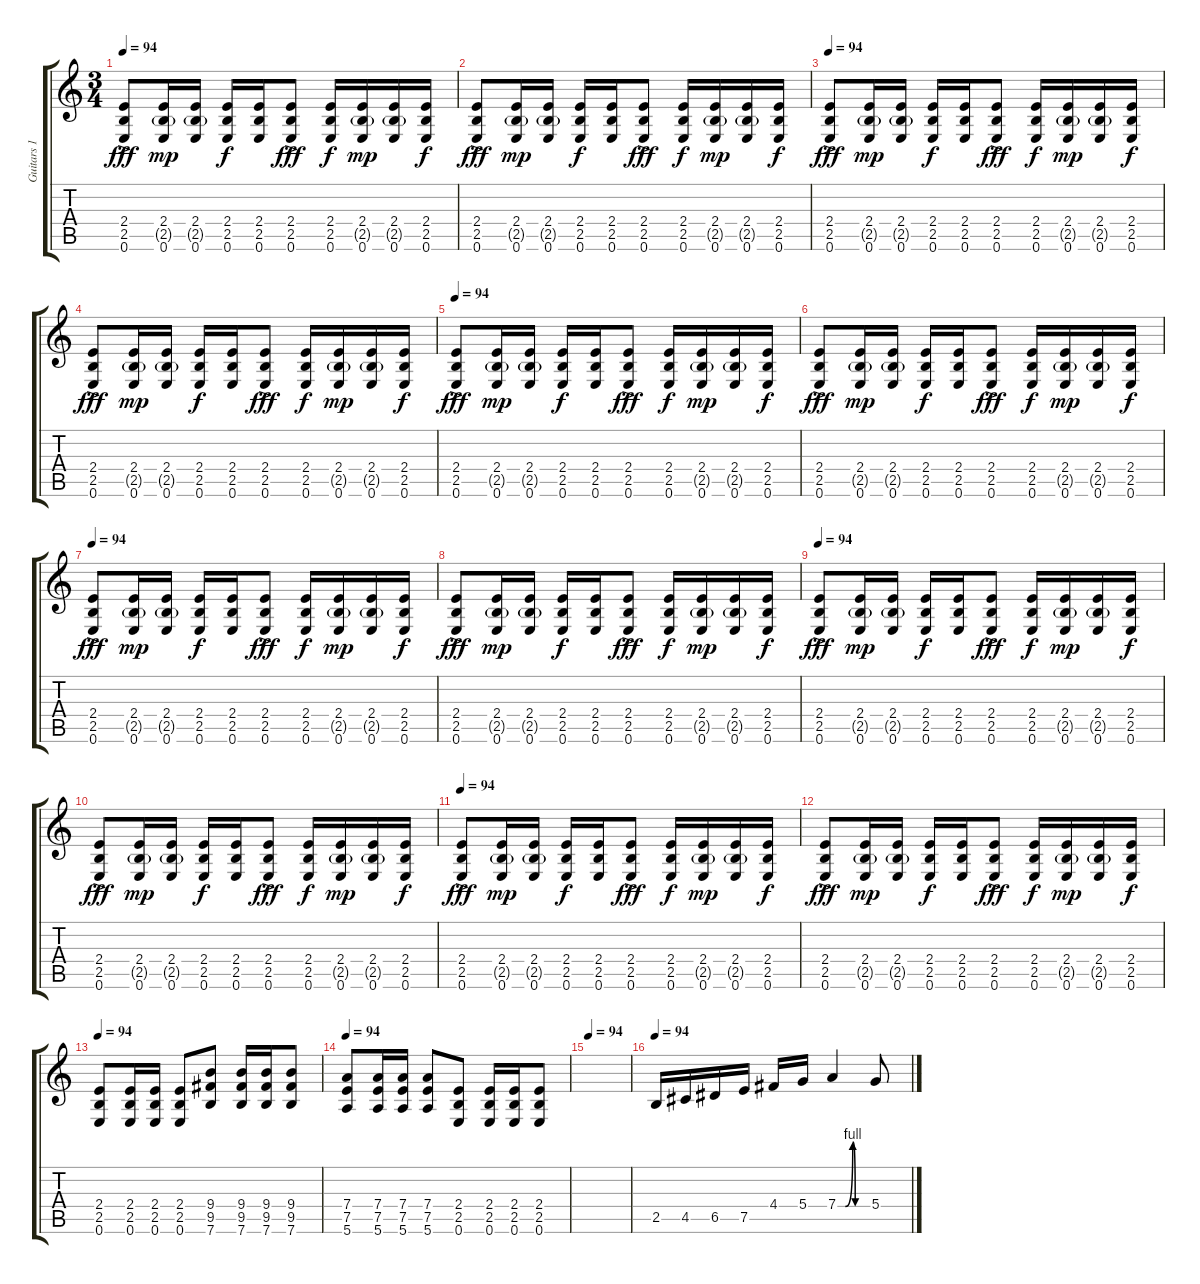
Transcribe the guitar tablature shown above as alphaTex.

\track ("Guitars 1" "Guitars 1") {instrument electricguitarjazz}
\staff {score tabs}
\tuning (E4 B3 G3 D3 A2 E2) {hide}
\ts (3 4)
\tempo 94
\clef g2
\ks c
(2.4{ac} 2.5{ac} 0.6{ac}).8{dy fff volume 11 instrument overdrivenguitar} (2.4 2.5{g} 0.6).16{dy mp} (2.4 2.5{g} 0.6).16 (2.4 2.5 0.6).16{dy f} (2.4 2.5 0.6).16 (2.4 2.5 0.6{ac}).8{dy fff} (2.4 2.5 0.6).16{dy f} (2.4 2.5{g} 0.6).16{dy mp} (2.4 2.5{g} 0.6).16 (2.4 2.5 0.6).16{dy f} |
(2.4{ac} 2.5{ac} 0.6{ac}).8{dy fff volume 11 instrument overdrivenguitar} (2.4 2.5{g} 0.6).16{dy mp} (2.4 2.5{g} 0.6).16 (2.4 2.5 0.6).16{dy f} (2.4 2.5 0.6).16 (2.4 2.5 0.6{ac}).8{dy fff} (2.4 2.5 0.6).16{dy f} (2.4 2.5{g} 0.6).16{dy mp} (2.4 2.5{g} 0.6).16 (2.4 2.5 0.6).16{dy f} |
\tempo 94
(2.4{ac} 2.5{ac} 0.6{ac}).8{dy fff volume 11 instrument overdrivenguitar} (2.4 2.5{g} 0.6).16{dy mp} (2.4 2.5{g} 0.6).16 (2.4 2.5 0.6).16{dy f} (2.4 2.5 0.6).16 (2.4 2.5 0.6{ac}).8{dy fff} (2.4 2.5 0.6).16{dy f} (2.4 2.5{g} 0.6).16{dy mp} (2.4 2.5{g} 0.6).16 (2.4 2.5 0.6).16{dy f} |
(2.4{ac} 2.5{ac} 0.6{ac}).8{dy fff volume 11 instrument overdrivenguitar} (2.4 2.5{g} 0.6).16{dy mp} (2.4 2.5{g} 0.6).16 (2.4 2.5 0.6).16{dy f} (2.4 2.5 0.6).16 (2.4 2.5 0.6{ac}).8{dy fff} (2.4 2.5 0.6).16{dy f} (2.4 2.5{g} 0.6).16{dy mp} (2.4 2.5{g} 0.6).16 (2.4 2.5 0.6).16{dy f} |
\tempo 94
(2.4{ac} 2.5{ac} 0.6{ac}).8{dy fff volume 11 instrument overdrivenguitar} (2.4 2.5{g} 0.6).16{dy mp} (2.4 2.5{g} 0.6).16 (2.4 2.5 0.6).16{dy f} (2.4 2.5 0.6).16 (2.4 2.5 0.6{ac}).8{dy fff} (2.4 2.5 0.6).16{dy f} (2.4 2.5{g} 0.6).16{dy mp} (2.4 2.5{g} 0.6).16 (2.4 2.5 0.6).16{dy f} |
(2.4{ac} 2.5{ac} 0.6{ac}).8{dy fff volume 11 instrument overdrivenguitar} (2.4 2.5{g} 0.6).16{dy mp} (2.4 2.5{g} 0.6).16 (2.4 2.5 0.6).16{dy f} (2.4 2.5 0.6).16 (2.4 2.5 0.6{ac}).8{dy fff} (2.4 2.5 0.6).16{dy f} (2.4 2.5{g} 0.6).16{dy mp} (2.4 2.5{g} 0.6).16 (2.4 2.5 0.6).16{dy f} |
\tempo 94
(2.4{ac} 2.5{ac} 0.6{ac}).8{dy fff volume 11 instrument overdrivenguitar} (2.4 2.5{g} 0.6).16{dy mp} (2.4 2.5{g} 0.6).16 (2.4 2.5 0.6).16{dy f} (2.4 2.5 0.6).16 (2.4 2.5 0.6{ac}).8{dy fff} (2.4 2.5 0.6).16{dy f} (2.4 2.5{g} 0.6).16{dy mp} (2.4 2.5{g} 0.6).16 (2.4 2.5 0.6).16{dy f} |
(2.4{ac} 2.5{ac} 0.6{ac}).8{dy fff volume 11 instrument overdrivenguitar} (2.4 2.5{g} 0.6).16{dy mp} (2.4 2.5{g} 0.6).16 (2.4 2.5 0.6).16{dy f} (2.4 2.5 0.6).16 (2.4 2.5 0.6{ac}).8{dy fff} (2.4 2.5 0.6).16{dy f} (2.4 2.5{g} 0.6).16{dy mp} (2.4 2.5{g} 0.6).16 (2.4 2.5 0.6).16{dy f} |
\tempo 94
(2.4{ac} 2.5{ac} 0.6{ac}).8{dy fff volume 11 instrument overdrivenguitar} (2.4 2.5{g} 0.6).16{dy mp} (2.4 2.5{g} 0.6).16 (2.4 2.5 0.6).16{dy f} (2.4 2.5 0.6).16 (2.4 2.5 0.6{ac}).8{dy fff} (2.4 2.5 0.6).16{dy f} (2.4 2.5{g} 0.6).16{dy mp} (2.4 2.5{g} 0.6).16 (2.4 2.5 0.6).16{dy f} |
(2.4{ac} 2.5{ac} 0.6{ac}).8{dy fff volume 11 instrument overdrivenguitar} (2.4 2.5{g} 0.6).16{dy mp} (2.4 2.5{g} 0.6).16 (2.4 2.5 0.6).16{dy f} (2.4 2.5 0.6).16 (2.4 2.5 0.6{ac}).8{dy fff} (2.4 2.5 0.6).16{dy f} (2.4 2.5{g} 0.6).16{dy mp} (2.4 2.5{g} 0.6).16 (2.4 2.5 0.6).16{dy f} |
\tempo 94
(2.4{ac} 2.5{ac} 0.6{ac}).8{dy fff volume 11 instrument overdrivenguitar} (2.4 2.5{g} 0.6).16{dy mp} (2.4 2.5{g} 0.6).16 (2.4 2.5 0.6).16{dy f} (2.4 2.5 0.6).16 (2.4 2.5 0.6{ac}).8{dy fff} (2.4 2.5 0.6).16{dy f} (2.4 2.5{g} 0.6).16{dy mp} (2.4 2.5{g} 0.6).16 (2.4 2.5 0.6).16{dy f} |
(2.4{ac} 2.5{ac} 0.6{ac}).8{dy fff volume 11 instrument overdrivenguitar} (2.4 2.5{g} 0.6).16{dy mp} (2.4 2.5{g} 0.6).16 (2.4 2.5 0.6).16{dy f} (2.4 2.5 0.6).16 (2.4 2.5 0.6{ac}).8{dy fff} (2.4 2.5 0.6).16{dy f} (2.4 2.5{g} 0.6).16{dy mp} (2.4 2.5{g} 0.6).16 (2.4 2.5 0.6).16{dy f} |
\tempo 94
(2.4 2.5 0.6).8 (2.4 2.5 0.6).16 (2.4 2.5 0.6).16 (2.4 2.5 0.6).8 (9.4 9.5 7.6).8 (9.4 9.5 7.6).16 (9.4 9.5 7.6).16 (9.4 9.5 7.6).8 |
\tempo 94
(7.4 7.5 5.6).8 (7.4 7.5 5.6).16 (7.4 7.5 5.6).16 (7.4 7.5 5.6).8 (2.4 2.5 0.6).8 (2.4 2.5 0.6).16 (2.4 2.5 0.6).16 (2.4 2.5 0.6).8 |
\tempo 94
|
\tempo 94
2.5.16 4.5.16 6.5.16 7.5.16 4.4.16 5.4.16 7.4{be (custom 0 0 15 0 30 4 35 0 60 0)}.4 5.4.8
